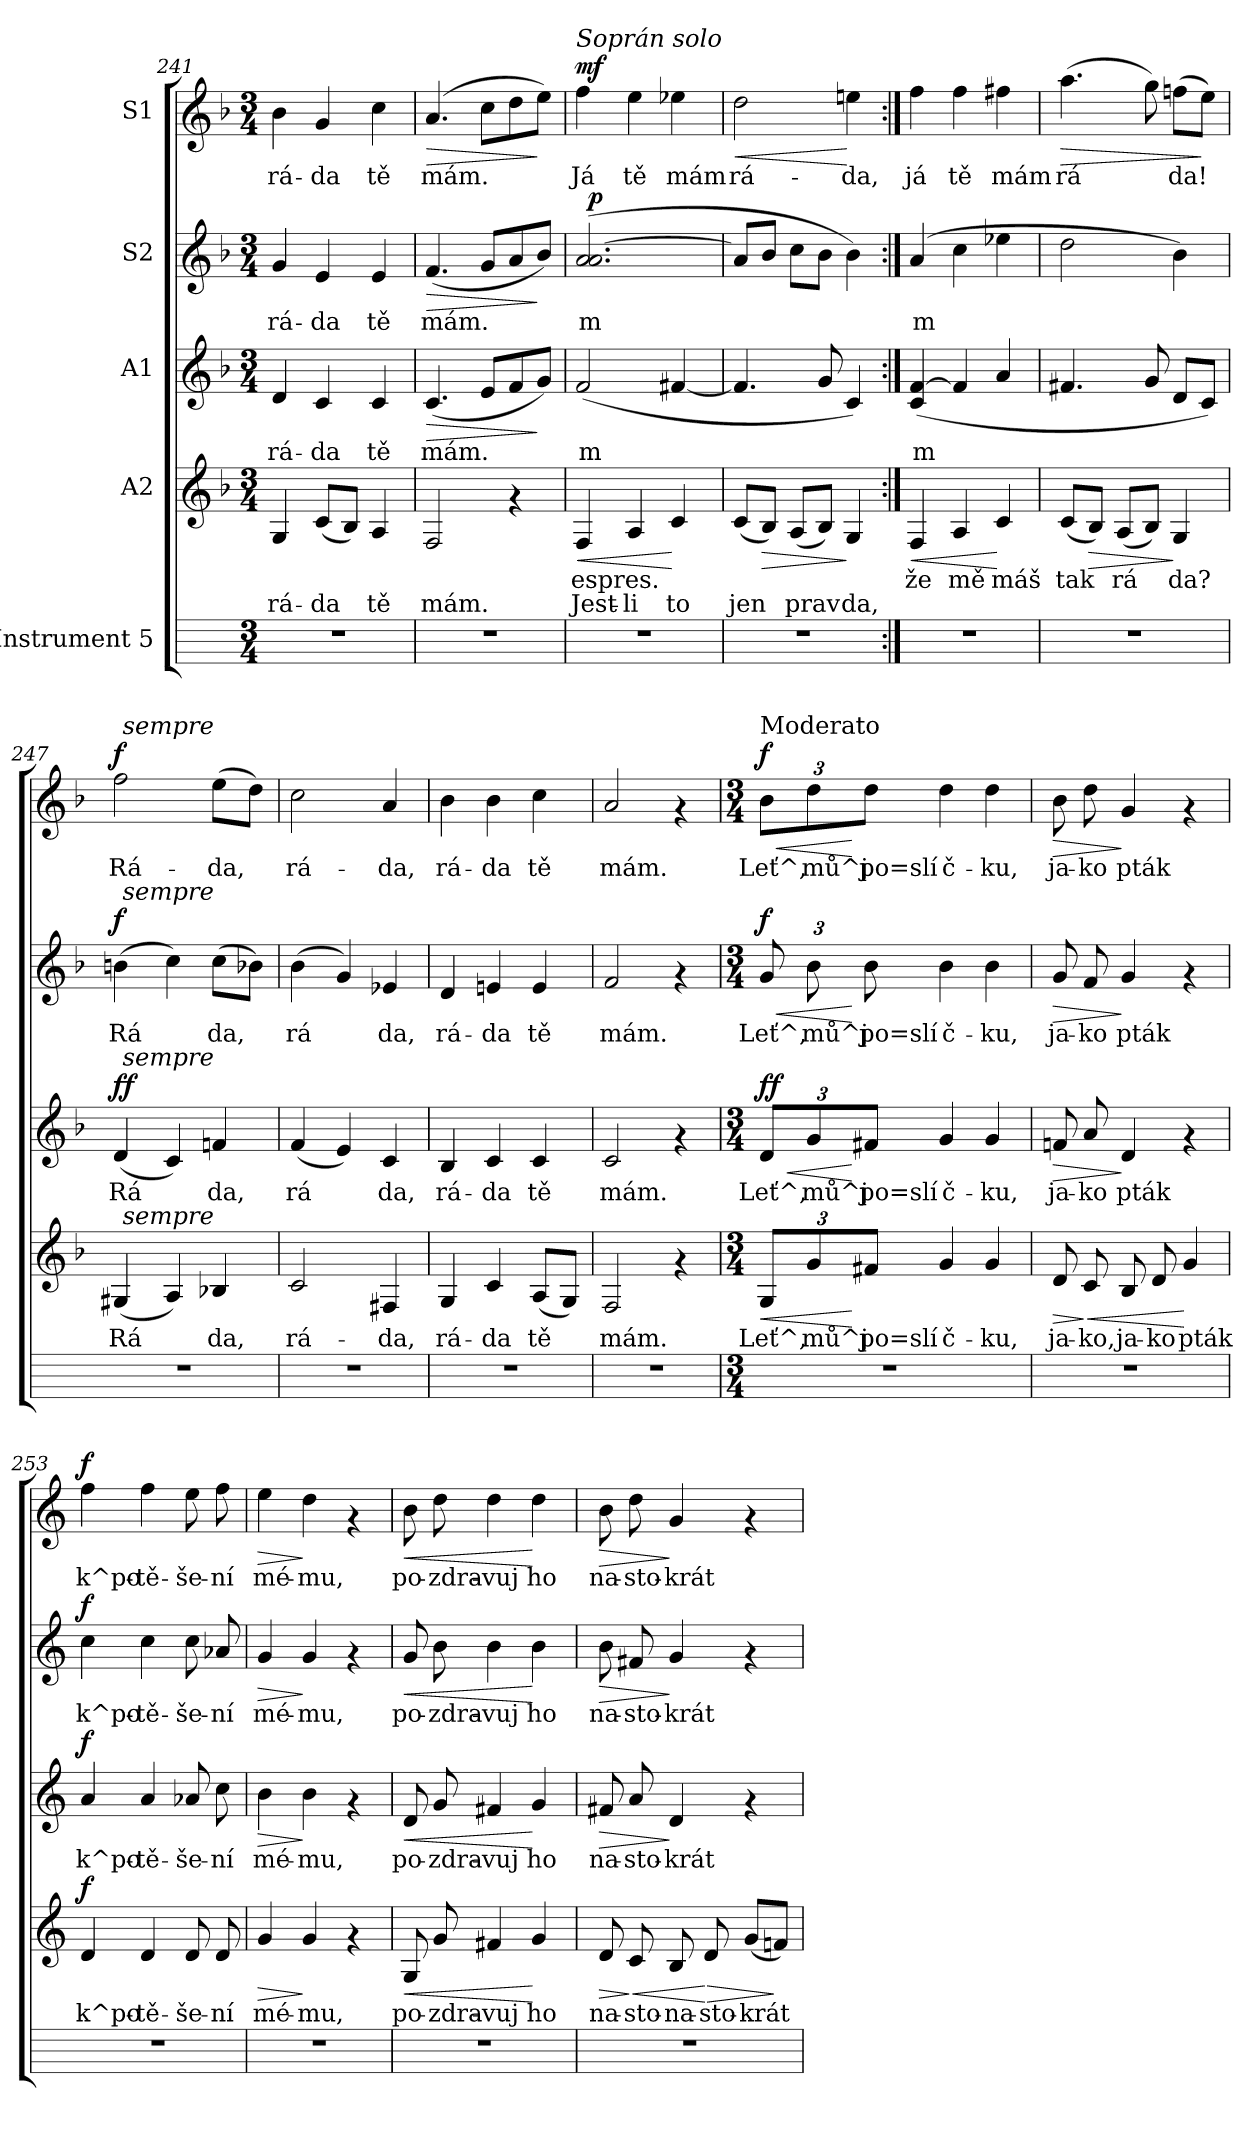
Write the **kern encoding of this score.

**kern	**kern	**text	**text	**dynam	**kern	**text	**dynam	**kern	**text	**dynam	**kern	**text	**dynam
*part5	*part4	*part4	*part4	*part4	*part3	*part3	*part3	*part2	*part2	*part2	*part1	*part1	*part1
*staff5	*staff4	*staff4	*staff4	*staff4	*staff3	*staff3	*staff3	*staff2	*staff2	*staff2	*staff1	*staff1	*staff1
*I"Instrument 5	*I"A2	*	*	*	*I"A1	*	*	*I"S2	*	*	*I"S1	*	*
*	*clefG2	*	*	*	*clefG2	*	*	*clefG2	*	*	*clefG2	*	*
*k[]	*k[b-]	*	*	*	*k[b-]	*	*	*k[b-]	*	*	*k[b-]	*	*
*C:	*F:	*	*	*	*F:	*	*	*F:	*	*	*F:	*	*
*M3/4	*M3/4	*	*	*	*M3/4	*	*	*M3/4	*	*	*M3/4	*	*
=241	=241	=241	=241	=241	=241	=241	=241	=241	=241	=241	=241	=241	=241
!	!	!LO:LY:b:cj	!LO:LY:b:cj	!	!	!LO:LY:b:cj	!	!	!LO:LY:b:cj	!	!	!LO:LY:b:cj	!
2.r	4G/	.	rá-	.	4d/	rá-	.	4g/	rá-	.	4b-\	rá-	.
!	!	!LO:LY:b:cj	!LO:LY:b:cj	!	!	!LO:LY:b:cj	!	!	!LO:LY:b:cj	!	!	!LO:LY:b:cj	!
.	(<8c/L	-	da	.	4c/	-da	.	4e/	-da	.	4g/	-da	.
!	!	!LO:LY:b:cj	!LO:LY:b:cj	!	!	!	!	!	!	!	!	!	!
.	8B-/J)	.	.	.	.	.	.	.	.	.	.	.	.
!	!	!LO:LY:b:cj	!LO:LY:b:cj	!	!	!LO:LY:b:cj	!	!	!LO:LY:b:cj	!	!	!LO:LY:b:cj	!
.	4A/	.	tě	.	4c/	tě	.	4e/	tě	.	4cc\	tě	.
=242	=242	=242	=242	=242	=242	=242	=242	=242	=242	=242	=242	=242	=242
!	!	!LO:LY:b:cj	!LO:LY:b:cj	!	!	!LO:LY:b:cj	!LO:HP:b	!	!LO:LY:b:cj	!LO:HP:b	!	!LO:LY:b:cj	!LO:HP:b
2.r	2F/	.	mám.	.	(<4.c/	mám.	>	(<4.f/	mám.	>	(>4.a/	mám.	>
!	!	!	!	!	!	!LO:LY:b:cj	!	!	!LO:LY:b:cj	!	!	!LO:LY:b:cj	!
.	.	.	.	.	8e/L	.	.	8g/L	.	.	8cc\L	.	.
!	!	!	!	!	!	!LO:LY:b:cj	!	!	!LO:LY:b:cj	!	!	!LO:LY:b:cj	!
.	4rf	.	.	.	8f/	.	.	8a/	.	.	8dd\	.	.
!	!	!	!	!	!	!LO:LY:b:cj	!	!	!LO:LY:b:cj	!	!	!LO:LY:b:cj	!
.	.	.	.	.	8g/J)	.	]	8b-/J)	.	]	8ee\J)	.	]
=243	=243	=243	=243	=243	=243	=243	=243	=243	=243	=243	=243	=243	=243
!	!	!	!	!	!	!	!	!	!	!	!LO:TX:a:i:t=Soprán solo	!	!
!	!	!LO:LY:b:cj	!LO:LY:b:cj	!LO:HP:b	!	!LO:LY:b:cj	!LO:DY:a	!	!LO:LY:b:cj	!	!	!LO:LY:b:cj	!
!	!	!	!	!	!	!	!LO:DY:n=1:b	!	!	!	!	!	!LO:DY:a
*	*	*	*	*	*	*	*	*^	*	*	*	*	*
2.r	4F/	espres.	Jest-	<	(<2f/	m	p mf	(>2.a/ [<2.a/	32ryy	m	.	4ff\	Já	mf
!	!	!	!	!	!	!	!	!	!	!	!LO:DY:a	!	!	!
.	.	.	.	.	.	.	.	.	2ryy	.	p	.	.	.
!	!	!LO:LY:b:cj	!LO:LY:b:cj	!	!	!	!	!	!	!	!	!	!LO:LY:b:cj	!
.	4A/	-	li	.	.	.	.	.	.	.	.	4ee\	tě	.
!	!	!LO:LY:b:cj	!LO:LY:b:cj	!	!	!LO:LY:b:cj	!	!	!	!	!	!	!LO:LY:b:cj	!
.	4c/	.	to	[	[<4f#X/	.	.	.	.	.	.	4ee-X\	mám	.
.	.	.	.	.	.	.	.	.	8..ryy	.	.	.	.	.
=244	=244	=244	=244	=244	=244	=244	=244	=244	=244	=244	=244	=244	=244	=244
!	!	!LO:LY:b:cj	!LO:LY:b:cj	!	!	!LO:LY:b:cj	!	!	!	!LO:LY:b:cj	!	!	!LO:LY:b:cj	!LO:HP:b
*	*	*	*	*	*	*	*	*v	*v	*	*	*	*	*
2.r	(<8c/L	.	jen	.	4.f#/]	.	.	8a/L]	.	.	2dd\	rá-	<
!	!	!LO:LY:b:cj	!LO:LY:b:cj	!LO:HP:b	!	!	!	!	!LO:LY:b:cj	!	!	!	!
.	8B-/J)	.	.	>	.	.	.	8b-/J	.	.	.	.	.
!	!	!LO:LY:b:cj	!LO:LY:b:cj	!	!	!	!	!	!LO:LY:b:cj	!	!	!	!
.	(<8A/L	.	prav-	.	.	.	.	8cc\L	.	.	.	.	.
!	!	!LO:LY:b:cj	!LO:LY:b:cj	!	!	!LO:LY:b:cj	!	!	!LO:LY:b:cj	!	!	!	!
.	8B-/J)	-	-	.	8g/	.	.	8b-\J	.	.	.	.	.
!	!	!LO:LY:b:cj	!LO:LY:b:cj	!	!	!LO:LY:b:cj	!	!	!LO:LY:b:cj	!	!	!LO:LY:b:cj	!
.	4G/	-	da,	]	4c/)	.	.	4b-\)	.	.	4een\	-da,	[
!!LO:PB:g=z
=245:|!	=245:|!	=245:|!	=245:|!	=245:|!	=245:|!	=245:|!	=245:|!	=245:|!	=245:|!	=245:|!	=245:|!	=245:|!	=245:|!
!	!	!LO:LY:b:cj	!	!LO:HP:b	!	!LO:LY:b:cj	!	!	!LO:LY:b:cj	!	!	!LO:LY:b:cj	!
2.r	4F/	že	.	<	(<[>4f/ 4c/	m	.	(>4a/	m	.	4ff\	já	.
!	!	!LO:LY:b:cj	!	!	!	!LO:LY:b:cj	!	!	!LO:LY:b:cj	!	!	!LO:LY:b:cj	!
.	4A/	mě	.	.	4f/]	.	.	4cc\	.	.	4ff\	tě	.
!	!	!LO:LY:b:cj	!	!	!	!LO:LY:b:cj	!	!	!LO:LY:b:cj	!	!	!LO:LY:b:cj	!
.	4c/	máš	.	[	4a/	.	.	4ee-X\	.	.	4ff#X\	mám	.
=246	=246	=246	=246	=246	=246	=246	=246	=246	=246	=246	=246	=246	=246
!	!	!LO:LY:b:cj	!	!	!	!LO:LY:b:cj	!	!	!LO:LY:b:cj	!	!	!LO:LY:b:cj	!LO:HP:b
2.r	(<8c/L	tak	.	.	4.f#X/	.	.	2dd\	.	.	(>4.aa\	rá-	>
!	!	!LO:LY:b:cj	!	!LO:HP:b	!	!	!	!	!	!	!	!	!
.	8B-/J)	.	.	>	.	.	.	.	.	.	.	.	.
!	!	!LO:LY:b:cj	!	!	!	!	!	!	!	!	!	!	!
.	(<8A/L	rá-	.	.	.	.	.	.	.	.	.	.	.
!	!	!LO:LY:b:cj	!	!	!	!LO:LY:b:cj	!	!	!	!	!	!LO:LY:b:cj	!
.	8B-/J)	--	.	.	8g/	.	.	.	.	.	8gg\)	--	.
!	!	!LO:LY:b:cj	!	!	!	!LO:LY:b:cj	!	!	!LO:LY:b:cj	!	!	!LO:LY:b:cj	!
.	4G/	-da?	.	]	8d/L	.	.	4b-\)	.	.	(>8ffn\L	-da!	.
!	!	!	!	!	!	!LO:LY:b:cj	!	!	!	!	!	!LO:LY:b:cj	!
.	.	.	.	.	8c/J)	.	.	.	.	.	8ee\J)	.	]
=247	=247	=247	=247	=247	=247	=247	=247	=247	=247	=247	=247	=247	=247
!	!	!LO:LY:b:cj	!	!	!	!LO:LY:b:cj	!LO:DY:a	!	!LO:LY:b:cj	!	!	!LO:LY:b:cj	!
!	!	!	!	!	!	!	!LO:DY:n=1:b	!	!	!LO:DY:a	!	!	!LO:DY:a
*	*^	*	*	*	*^	*	*	*^	*	*	*^	*	*
2.r	(<4G#X/	64ryy	Rá-	.	.	(<4d/	64ryy	Rá-	f f	(>4bn\	64ryy	Rá-	f	2ff\	64ryy	Rá-	f
!	!	!	!	!	!	!	!	!	!	!	!	!	!	!	!LO:TX:a:i:t=sempre	!	!
!	!	!	!	!	!	!	!	!	!	!	!LO:TX:a:i:t=sempre	!	!	!	!	!	!
!	!	!	!	!	!	!	!LO:TX:a:i:t=sempre	!	!	!	!	!	!	!	!	!	!
!	!	!LO:TX:a:i:t=sempre	!	!	!	!	!	!	!	!	!	!	!	!	!	!	!
.	.	2ryy	.	.	.	.	2ryy	.	.	.	2ryy	.	.	.	2ryy	.	.
!	!	!	!LO:LY:b:cj	!	!	!	!	!LO:LY:b:cj	!	!	!	!LO:LY:b:cj	!	!	!	!	!
.	4A/)	.	--	.	.	4c/)	.	--	.	4cc\)	.	--	.	.	.	.	.
!	!	!	!LO:LY:b:cj	!	!	!	!	!LO:LY:b:cj	!	!	!	!LO:LY:b:cj	!	!	!	!LO:LY:b:cj	!
.	4B-X/	.	-da,	.	.	4fn/	.	-da,	.	(>8cc\L	.	-da,	.	(>8ee\L	.	-da,	.
.	.	8...ryy	.	.	.	.	8...ryy	.	.	.	8...ryy	.	.	.	8...ryy	.	.
!	!	!	!	!	!	!	!	!	!	!	!	!LO:LY:b:cj	!	!	!	!LO:LY:b:cj	!
.	.	.	.	.	.	.	.	.	.	8b-X\J)	.	.	.	8dd\J)	.	.	.
=248	=248	=248	=248	=248	=248	=248	=248	=248	=248	=248	=248	=248	=248	=248	=248	=248	=248
!	!	!	!LO:LY:b:cj	!	!	!	!	!LO:LY:b:cj	!	!	!	!LO:LY:b:cj	!	!	!	!LO:LY:b:cj	!
*	*v	*v	*	*	*	*	*	*	*	*v	*v	*	*	*v	*v	*	*
*	*	*	*	*	*v	*v	*	*	*	*	*	*	*	*
2.r	2c/	rá-	.	.	(<4f/	rá-	.	(>4b-\	rá-	.	2cc\	rá-	.
!	!	!	!	!	!	!LO:LY:b:cj	!	!	!LO:LY:b:cj	!	!	!	!
.	.	.	.	.	4e/)	--	.	4g/)	--	.	.	.	.
!	!	!LO:LY:b:cj	!	!	!	!LO:LY:b:cj	!	!	!LO:LY:b:cj	!	!	!LO:LY:b:cj	!
.	4F#X/	-da,	.	.	4c/	-da,	.	4e-X/	-da,	.	4a/	-da,	.
=249	=249	=249	=249	=249	=249	=249	=249	=249	=249	=249	=249	=249	=249
!	!	!LO:LY:b:cj	!	!	!	!LO:LY:b:cj	!	!	!LO:LY:b:cj	!	!	!LO:LY:b:cj	!
2.r	4G/	rá-	.	.	4B-/	rá-	.	4d/	rá-	.	4b-\	rá-	.
!	!	!LO:LY:b:cj	!	!	!	!LO:LY:b:cj	!	!	!LO:LY:b:cj	!	!	!LO:LY:b:cj	!
.	4c/	-da	.	.	4c/	-da	.	4en/	-da	.	4b-\	-da	.
!	!	!LO:LY:b:cj	!	!	!	!LO:LY:b:cj	!	!	!LO:LY:b:cj	!	!	!LO:LY:b:cj	!
.	(<8A/L	tě	.	.	4c/	tě	.	4e/	tě	.	4cc\	tě	.
!	!	!LO:LY:b:cj	!	!	!	!	!	!	!	!	!	!	!
.	8G/J)	.	.	.	.	.	.	.	.	.	.	.	.
=250	=250	=250	=250	=250	=250	=250	=250	=250	=250	=250	=250	=250	=250
!	!	!LO:LY:b:cj	!	!	!	!LO:LY:b:cj	!	!	!LO:LY:b:cj	!	!	!LO:LY:b:cj	!
2.r	2F/	mám.	.	.	2c/	mám.	.	2f/	mám.	.	2a/	mám.	.
.	4rf	.	.	.	4rf	.	.	4rf	.	.	4rf	.	.
!!LO:PB:g=z
=251!	=251!	=251!	=251!	=251!	=251!	=251!	=251!	=251!	=251!	=251!	=251!	=251!	=251!
*	*k[]	*	*	*	*k[]	*	*	*k[]	*	*	*k[]	*	*
*	*C:	*	*	*	*C:	*	*	*C:	*	*	*C:	*	*
*M3/4	*M3/4	*	*	*	*M3/4	*	*	*M3/4	*	*	*M3/4	*	*
!	!	!	!	!	!	!	!	!	!	!	!LO:TX:a:t=Moderato	!	!
!	!	!LO:LY:b:cj	!	!LO:HP:b	!	!LO:LY:b:cj	!LO:HP:b	!	!LO:LY:b:cj	!LO:HP:b	!	!LO:LY:b:cj	!LO:HP:b
!	!	!	!	!	!	!	!LO:DY:n=1:a	!	!	!	!	!	!
!	!	!	!	!	!	!	!LO:DY:n=2:b	!	!	!LO:DY:n=1:a	!	!	!LO:DY:n=1:a
2.r	12G/L	Leť^,	.	<	12d/L	Leť^,	< f f	12g/L	Leť^,	< f	12b\L	Leť^,	< f
!	!	!LO:LY:b:cj	!	!	!	!LO:LY:b:cj	!	!	!	!	!	!	!
*	*	*	*	*	*	*	*	*Xbrackettup	*	*	*	*	*
!	!	!	!	!	!	!	!	!	!LO:LY:b:cj	!	!	!LO:LY:b:cj	!
.	12g/	mů^j	.	.	12g/	mů^j	.	12b\L	mů^j	.	12dd\	mů^j	.
!	!	!LO:LY:b:cj	!	!	!	!LO:LY:b:cj	!	!	!LO:LY:b:cj	!	!	!LO:LY:b:cj	!
.	12f#X/J	po=slí	.	[	12f#X/J	po=slí	[	12b\J	po=slí	[	12dd\J	po=slí	[
!	!	!LO:LY:b:cj	!	!	!	!LO:LY:b:cj	!	!	!LO:LY:b:cj	!	!	!LO:LY:b:cj	!
.	4g/	č-	.	.	4g/	č-	.	4b\	č-	.	4dd\	č-	.
!	!	!LO:LY:b:cj	!	!	!	!LO:LY:b:cj	!	!	!LO:LY:b:cj	!	!	!LO:LY:b:cj	!
.	4g/	-ku,	.	.	4g/	-ku,	.	4b\	-ku,	.	4dd\	-ku,	.
=252	=252	=252	=252	=252	=252	=252	=252	=252	=252	=252	=252	=252	=252
!	!	!LO:LY:b:cj	!	!LO:HP:b	!	!LO:LY:b:cj	!LO:HP:b	!	!LO:LY:b:cj	!LO:HP:b	!	!LO:LY:b:cj	!LO:HP:b
2.r	8d/	ja-	.	>	8fn/	ja-	>	8g/L	ja-	>	8b\	ja-	>
!	!	!LO:LY:b:cj	!	!LO:HP:n=1:b	!	!LO:LY:b:cj	!	!	!LO:LY:b:cj	!	!	!LO:LY:b:cj	!
.	8c/	-ko,	.	] <	8a/	-ko	.	8f/	-ko	.	8dd\	-ko	.
!	!	!LO:LY:b:cj	!	!	!	!LO:LY:b:cj	!	!	!LO:LY:b:cj	!	!	!LO:LY:b:cj	!
.	8B/	ja-	.	.	4d/	pták	]	4g/	pták	]	4g/	pták	]
!	!	!LO:LY:b:cj	!	!	!	!	!	!	!	!	!	!	!
.	8d/	-ko	.	.	.	.	.	.	.	.	.	.	.
!	!	!LO:LY:b:cj	!	!	!	!	!	!	!	!	!	!	!
.	4g/	pták	.	[	4rf	.	.	4rf	.	.	4rf	.	.
=253	=253	=253	=253	=253	=253	=253	=253	=253	=253	=253	=253	=253	=253
!	!	!LO:LY:b:cj	!	!LO:DY:a	!	!LO:LY:b:cj	!LO:DY:a	!	!LO:LY:b:cj	!LO:DY:a	!	!LO:LY:b:cj	!LO:DY:a
2.r	4d/	k^po-	.	f	4a/	k^po-	f	4cc\	k^po-	f	4ff\	k^po-	f
!	!	!LO:LY:b:cj	!	!	!	!LO:LY:b:cj	!	!	!LO:LY:b:cj	!	!	!LO:LY:b:cj	!
.	4d/	-tě-	.	.	4a/	-tě-	.	4cc\	-tě-	.	4ff\	-tě-	.
!	!	!LO:LY:b:cj	!	!	!	!LO:LY:b:cj	!	!	!LO:LY:b:cj	!	!	!LO:LY:b:cj	!
.	8d/	-še-	.	.	8a-X/	-še-	.	8cc\	-še-	.	8ee\	-še-	.
!	!	!LO:LY:b:cj	!	!	!	!LO:LY:b:cj	!	!	!LO:LY:b:cj	!	!	!LO:LY:b:cj	!
.	8d/	-ní	.	.	8cc\	-ní	.	8a-X/	-ní	.	8ff\	-ní	.
=254	=254	=254	=254	=254	=254	=254	=254	=254	=254	=254	=254	=254	=254
!	!	!LO:LY:b:cj	!	!LO:HP:b	!	!LO:LY:b:cj	!LO:HP:b	!	!LO:LY:b:cj	!LO:HP:b	!	!LO:LY:b:cj	!LO:HP:b
2.r	4g/	mé-	.	>	4b\	mé-	>	4g/	mé-	>	4ee\	mé-	>
!	!	!LO:LY:b:cj	!	!	!	!LO:LY:b:cj	!	!	!LO:LY:b:cj	!	!	!LO:LY:b:cj	!
.	4g/	-mu,	.	]	4b\	-mu,	]	4g/	-mu,	]	4dd\	-mu,	]
.	4rf	.	.	.	4rf	.	.	4rf	.	.	4rf	.	.
=255	=255	=255	=255	=255	=255	=255	=255	=255	=255	=255	=255	=255	=255
!	!	!LO:LY:b:cj	!	!LO:HP:b	!	!LO:LY:b:cj	!LO:HP:b	!	!LO:LY:b:cj	!LO:HP:b	!	!LO:LY:b:cj	!LO:HP:b
2.r	8G/	po-	.	<	8d/	po-	<	8g/	po-	<	8b\	po-	<
!	!	!LO:LY:b:cj	!	!	!	!LO:LY:b:cj	!	!	!LO:LY:b:cj	!	!	!LO:LY:b:cj	!
.	8g/	-zdra-	.	.	8g/	-zdra-	.	8b\	-zdra-	.	8dd\	-zdra-	.
!	!	!LO:LY:b:cj	!	!	!	!LO:LY:b:cj	!	!	!LO:LY:b:cj	!	!	!LO:LY:b:cj	!
.	4f#X/	-vuj	.	.	4f#X/	-vuj	.	4b\	-vuj	.	4dd\	-vuj	.
!	!	!LO:LY:b:cj	!	!	!	!LO:LY:b:cj	!	!	!LO:LY:b:cj	!	!	!LO:LY:b:cj	!
.	4g/	ho	.	[	4g/	ho	[	4b\	ho	[	4dd\	ho	[
!!LO:LB:g=z
=256	=256	=256	=256	=256	=256	=256	=256	=256	=256	=256	=256	=256	=256
!	!	!LO:LY:b:cj	!	!LO:HP:b	!	!LO:LY:b:cj	!LO:HP:b	!	!LO:LY:b:cj	!LO:HP:b	!	!LO:LY:b:cj	!LO:HP:b
2.r	8d/	na-	.	>	8f#X/	na-	>	8b\	na-	>	8b\	na-	>
!	!	!LO:LY:b:cj	!	!LO:HP:n=1:b	!	!LO:LY:b:cj	!	!	!LO:LY:b:cj	!	!	!LO:LY:b:cj	!
.	8c/	-sto-	.	] <	8a/	-sto-	.	8f#X/	-sto-	.	8dd\	-sto-	.
!	!	!LO:LY:b:cj	!	!	!	!LO:LY:b:cj	!	!	!LO:LY:b:cj	!	!	!LO:LY:b:cj	!
.	8B/	-na-	.	.	4d/	-krát	]	4g/	-krát	]	4g/	-krát	]
!	!	!LO:LY:b:cj	!	!LO:HP:n=1:b	!	!	!	!	!	!	!	!	!
.	8d/	-sto-	.	[ >	.	.	.	.	.	.	.	.	.
!	!	!LO:LY:b:cj	!	!	!	!	!	!	!	!	!	!	!
.	(<8g/L	-krát	.	.	4rf	.	.	4rf	.	.	4rf	.	.
!	!	!LO:LY:b:cj	!	!	!	!	!	!	!	!	!	!	!
.	8fn/J)	.	.	]	.	.	.	.	.	.	.	.	.
=	=	=	=	=	=	=	=	=	=	=	=	=	=
*-	*-	*-	*-	*-	*-	*-	*-	*-	*-	*-	*-	*-	*-
